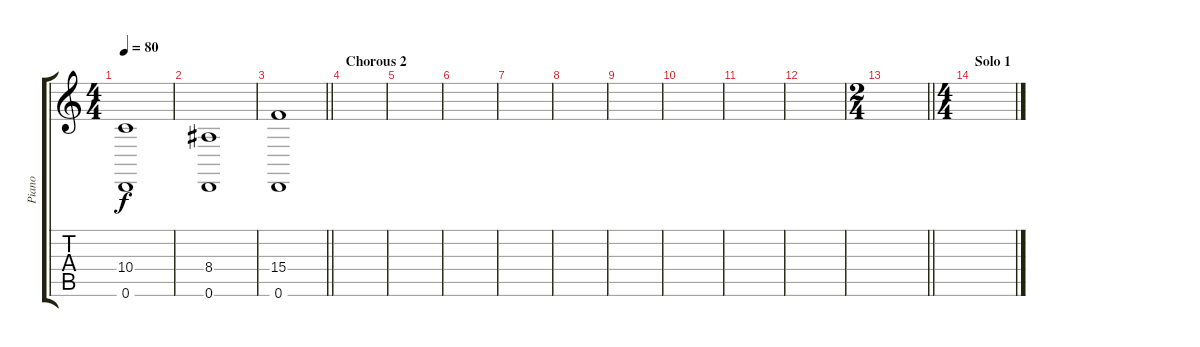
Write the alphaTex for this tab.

\track ("Piano" "Piano") {instrument acousticgrandpiano}
\staff {score tabs}
\tuning (E4 B3 G3 D3 A2 D2) {hide}
\ts (4 4)
\tempo 80
\clef g2
\ks c
(10.4 0.6).1{dy f} |
(8.4 0.6).1 |
\barLineRight lightlight
(15.4 0.6).1 |
\section ("" "Chorous 2")
|
|
|
|
|
|
|
|
|
\ts (2 4)
\barLineRight lightlight
|
\ts (4 4)
\section ("" "Solo 1")
